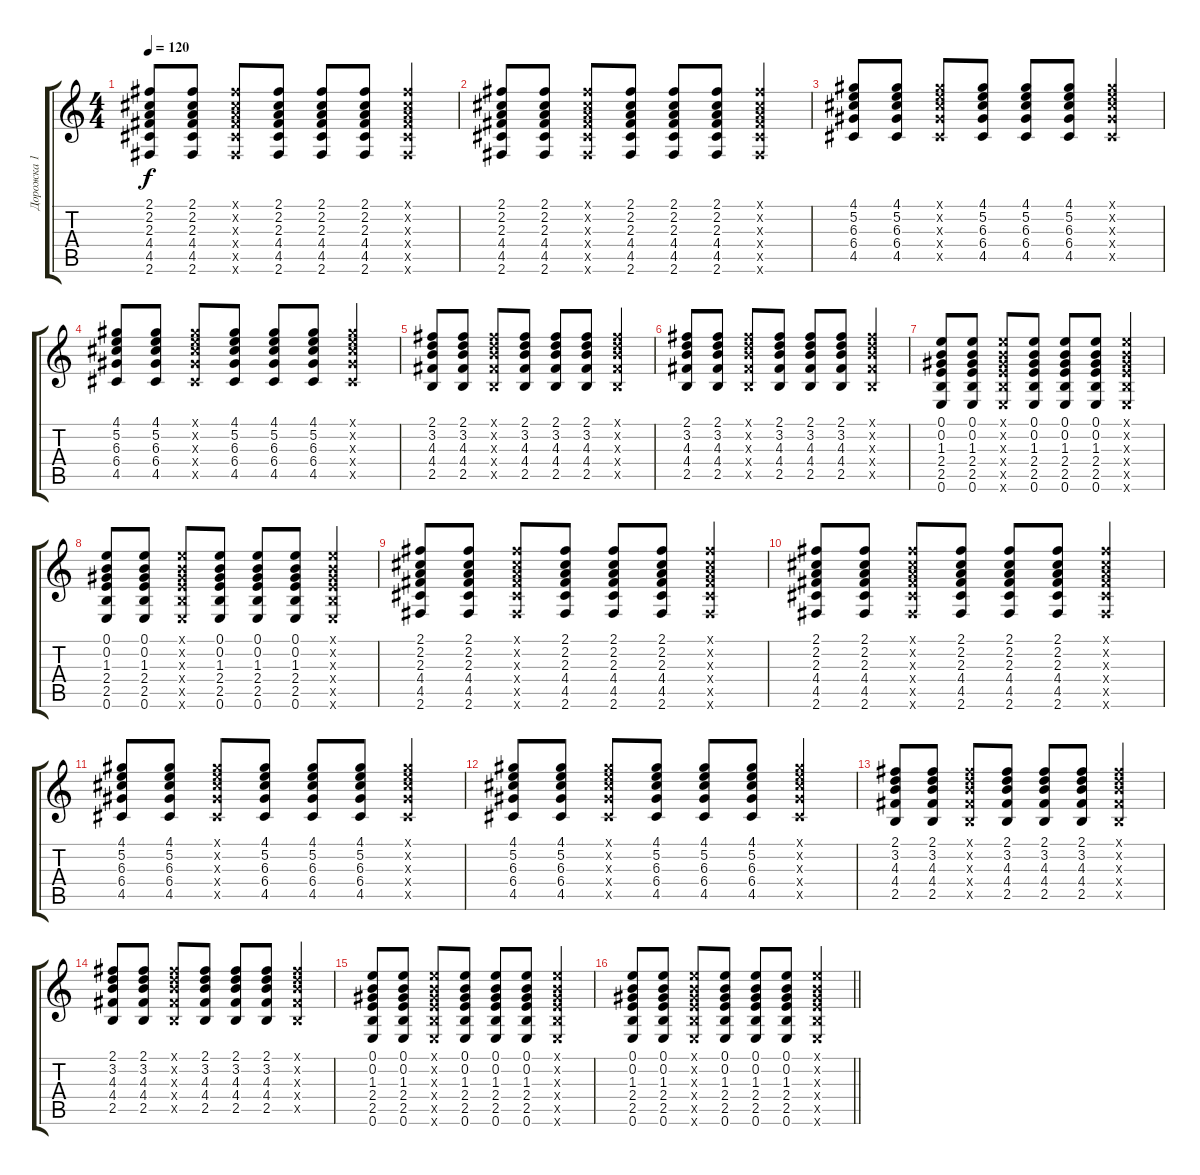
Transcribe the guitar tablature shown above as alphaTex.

\track ("Дорожка 1" "Дорожка 1") {instrument acousticguitarsteel}
\staff {score tabs}
\tuning (E4 B3 G3 D3 A2 E2) {hide}
\ts (4 4)
\tempo 120
\clef g2
\ks c
(2.1 2.2 2.3 4.4 4.5 2.6).8{dy f} (2.1 2.2 2.3 4.4 4.5 2.6).8 (2.1{x} 2.2{x} 2.3{x} 4.4{x} 4.5{x} 2.6{x}).8 (2.1 2.2 2.3 4.4 4.5 2.6).8 (2.1 2.2 2.3 4.4 4.5 2.6).8 (2.1 2.2 2.3 4.4 4.5 2.6).8 (2.1{x} 2.2{x} 2.3{x} 4.4{x} 4.5{x} 2.6{x}).4 |
(2.1 2.2 2.3 4.4 4.5 2.6).8 (2.1 2.2 2.3 4.4 4.5 2.6).8 (2.1{x} 2.2{x} 2.3{x} 4.4{x} 4.5{x} 2.6{x}).8 (2.1 2.2 2.3 4.4 4.5 2.6).8 (2.1 2.2 2.3 4.4 4.5 2.6).8 (2.1 2.2 2.3 4.4 4.5 2.6).8 (2.1{x} 2.2{x} 2.3{x} 4.4{x} 4.5{x} 2.6{x}).4 |
(4.1 5.2 6.3 6.4 4.5).8 (4.1 5.2 6.3 6.4 4.5).8 (4.1{x} 5.2{x} 6.3{x} 6.4{x} 4.5{x}).8 (4.1 5.2 6.3 6.4 4.5).8 (4.1 5.2 6.3 6.4 4.5).8 (4.1 5.2 6.3 6.4 4.5).8 (4.1{x} 5.2{x} 6.3{x} 6.4{x} 4.5{x}).4 |
(4.1 5.2 6.3 6.4 4.5).8 (4.1 5.2 6.3 6.4 4.5).8 (4.1{x} 5.2{x} 6.3{x} 6.4{x} 4.5{x}).8 (4.1 5.2 6.3 6.4 4.5).8 (4.1 5.2 6.3 6.4 4.5).8 (4.1 5.2 6.3 6.4 4.5).8 (4.1{x} 5.2{x} 6.3{x} 6.4{x} 4.5{x}).4 |
(2.1 3.2 4.3 4.4 2.5).8 (2.1 3.2 4.3 4.4 2.5).8 (2.1{x} 3.2{x} 4.3{x} 4.4{x} 2.5{x}).8 (2.1 3.2 4.3 4.4 2.5).8 (2.1 3.2 4.3 4.4 2.5).8 (2.1 3.2 4.3 4.4 2.5).8 (2.1{x} 3.2{x} 4.3{x} 4.4{x} 2.5{x}).4 |
(2.1 3.2 4.3 4.4 2.5).8 (2.1 3.2 4.3 4.4 2.5).8 (2.1{x} 3.2{x} 4.3{x} 4.4{x} 2.5{x}).8 (2.1 3.2 4.3 4.4 2.5).8 (2.1 3.2 4.3 4.4 2.5).8 (2.1 3.2 4.3 4.4 2.5).8 (2.1{x} 3.2{x} 4.3{x} 4.4{x} 2.5{x}).4 |
(0.1 0.2 1.3 2.4 2.5 0.6).8 (0.1 0.2 1.3 2.4 2.5 0.6).8 (0.1{x} 0.2{x} 1.3{x} 2.4{x} 2.5{x} 0.6{x}).8 (0.1 0.2 1.3 2.4 2.5 0.6).8 (0.1 0.2 1.3 2.4 2.5 0.6).8 (0.1 0.2 1.3 2.4 2.5 0.6).8 (0.1{x} 0.2{x} 1.3{x} 2.4{x} 2.5{x} 0.6{x}).4 |
(0.1 0.2 1.3 2.4 2.5 0.6).8 (0.1 0.2 1.3 2.4 2.5 0.6).8 (0.1{x} 0.2{x} 1.3{x} 2.4{x} 2.5{x} 0.6{x}).8 (0.1 0.2 1.3 2.4 2.5 0.6).8 (0.1 0.2 1.3 2.4 2.5 0.6).8 (0.1 0.2 1.3 2.4 2.5 0.6).8 (0.1{x} 0.2{x} 1.3{x} 2.4{x} 2.5{x} 0.6{x}).4 |
(2.1 2.2 2.3 4.4 4.5 2.6).8 (2.1 2.2 2.3 4.4 4.5 2.6).8 (2.1{x} 2.2{x} 2.3{x} 4.4{x} 4.5{x} 2.6{x}).8 (2.1 2.2 2.3 4.4 4.5 2.6).8 (2.1 2.2 2.3 4.4 4.5 2.6).8 (2.1 2.2 2.3 4.4 4.5 2.6).8 (2.1{x} 2.2{x} 2.3{x} 4.4{x} 4.5{x} 2.6{x}).4 |
(2.1 2.2 2.3 4.4 4.5 2.6).8 (2.1 2.2 2.3 4.4 4.5 2.6).8 (2.1{x} 2.2{x} 2.3{x} 4.4{x} 4.5{x} 2.6{x}).8 (2.1 2.2 2.3 4.4 4.5 2.6).8 (2.1 2.2 2.3 4.4 4.5 2.6).8 (2.1 2.2 2.3 4.4 4.5 2.6).8 (2.1{x} 2.2{x} 2.3{x} 4.4{x} 4.5{x} 2.6{x}).4 |
(4.1 5.2 6.3 6.4 4.5).8 (4.1 5.2 6.3 6.4 4.5).8 (4.1{x} 5.2{x} 6.3{x} 6.4{x} 4.5{x}).8 (4.1 5.2 6.3 6.4 4.5).8 (4.1 5.2 6.3 6.4 4.5).8 (4.1 5.2 6.3 6.4 4.5).8 (4.1{x} 5.2{x} 6.3{x} 6.4{x} 4.5{x}).4 |
(4.1 5.2 6.3 6.4 4.5).8 (4.1 5.2 6.3 6.4 4.5).8 (4.1{x} 5.2{x} 6.3{x} 6.4{x} 4.5{x}).8 (4.1 5.2 6.3 6.4 4.5).8 (4.1 5.2 6.3 6.4 4.5).8 (4.1 5.2 6.3 6.4 4.5).8 (4.1{x} 5.2{x} 6.3{x} 6.4{x} 4.5{x}).4 |
(2.1 3.2 4.3 4.4 2.5).8 (2.1 3.2 4.3 4.4 2.5).8 (2.1{x} 3.2{x} 4.3{x} 4.4{x} 2.5{x}).8 (2.1 3.2 4.3 4.4 2.5).8 (2.1 3.2 4.3 4.4 2.5).8 (2.1 3.2 4.3 4.4 2.5).8 (2.1{x} 3.2{x} 4.3{x} 4.4{x} 2.5{x}).4 |
(2.1 3.2 4.3 4.4 2.5).8 (2.1 3.2 4.3 4.4 2.5).8 (2.1{x} 3.2{x} 4.3{x} 4.4{x} 2.5{x}).8 (2.1 3.2 4.3 4.4 2.5).8 (2.1 3.2 4.3 4.4 2.5).8 (2.1 3.2 4.3 4.4 2.5).8 (2.1{x} 3.2{x} 4.3{x} 4.4{x} 2.5{x}).4 |
(0.1 0.2 1.3 2.4 2.5 0.6).8 (0.1 0.2 1.3 2.4 2.5 0.6).8 (0.1{x} 0.2{x} 1.3{x} 2.4{x} 2.5{x} 0.6{x}).8 (0.1 0.2 1.3 2.4 2.5 0.6).8 (0.1 0.2 1.3 2.4 2.5 0.6).8 (0.1 0.2 1.3 2.4 2.5 0.6).8 (0.1{x} 0.2{x} 1.3{x} 2.4{x} 2.5{x} 0.6{x}).4 |
\barLineRight lightlight
(0.1 0.2 1.3 2.4 2.5 0.6).8 (0.1 0.2 1.3 2.4 2.5 0.6).8 (0.1{x} 0.2{x} 1.3{x} 2.4{x} 2.5{x} 0.6{x}).8 (0.1 0.2 1.3 2.4 2.5 0.6).8 (0.1 0.2 1.3 2.4 2.5 0.6).8 (0.1 0.2 1.3 2.4 2.5 0.6).8 (0.1{x} 0.2{x} 1.3{x} 2.4{x} 2.5{x} 0.6{x}).4
